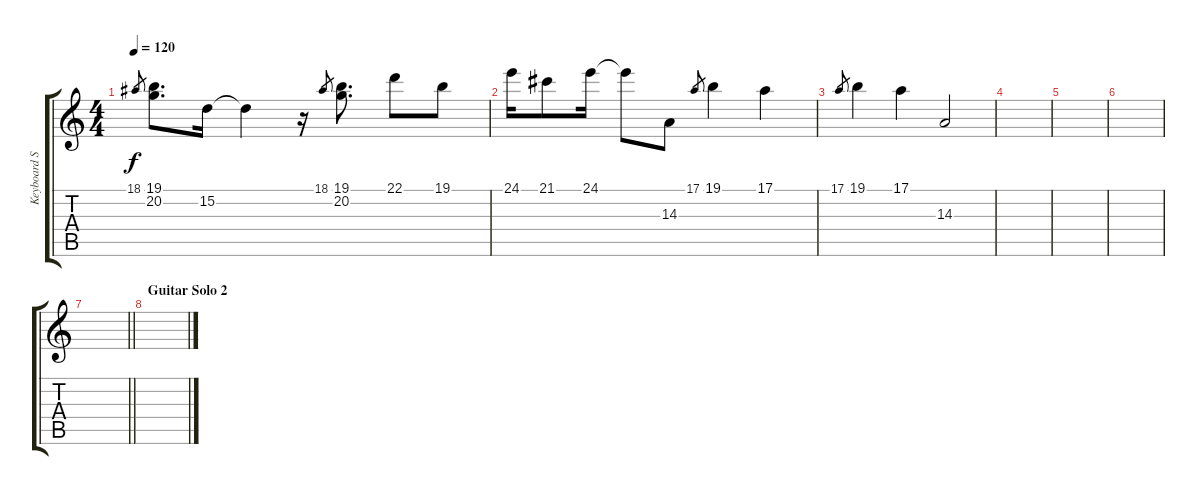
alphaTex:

\track ("Keyboard Solo" "Keyboard S") {instrument electricpiano1}
\staff {score tabs}
\tuning (E4 B3 G3 D3 A2 E2) {hide}
\ts (4 4)
\tempo 120
\clef g2
\ks c
18.1.8{gr dy f} (19.1 20.2).8{d} 15.2.16 15.2{t}.4 r.16 18.1.8{gr} (19.1 20.2).8{d} 22.1.8 19.1.8 |
24.1.16 21.1.8 24.1.16 24.1{t}.8 14.3.8 17.1.8{gr} 19.1.4 17.1.4 |
17.1.8{gr} 19.1.4 17.1.4 14.3.2 |
|
|
|
\barLineRight lightlight
|
\section ("" "Guitar Solo 2")
